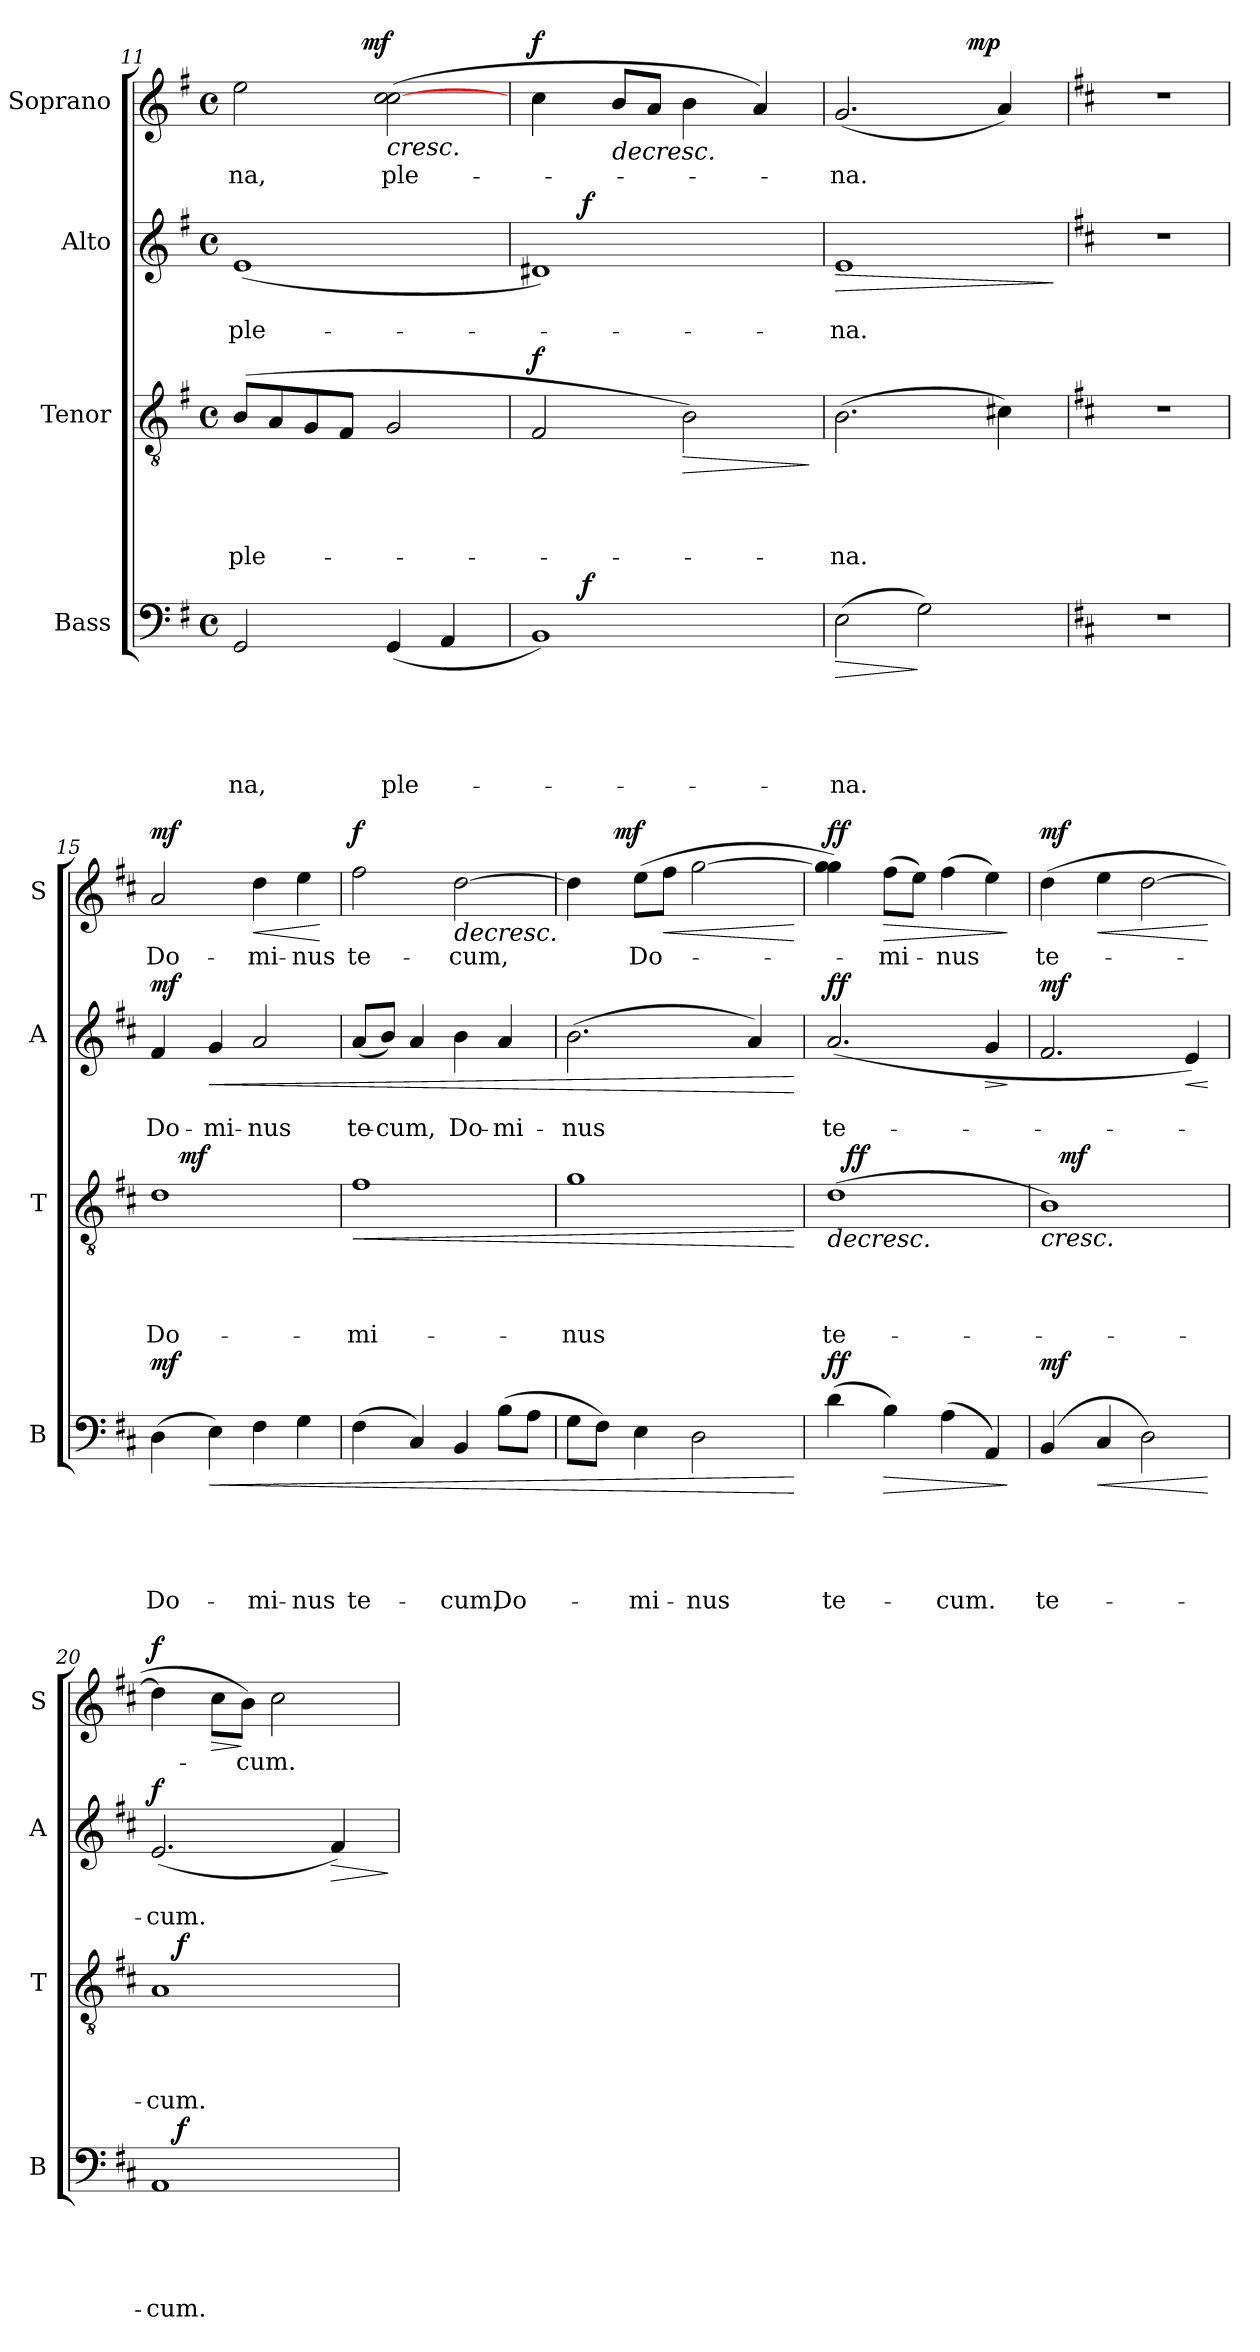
**kern	**text	**text	**text	**text	**text	**dynam	**kern	**text	**text	**text	**text	**dynam	**kern	**text	**text	**dynam	**kern	**text	**dynam
*part4	*part4	*part4	*part4	*part4	*part4	*part4	*part3	*part3	*part3	*part3	*part3	*part3	*part2	*part2	*part2	*part2	*part1	*part1	*part1
*staff4	*staff4	*staff4	*staff4	*staff4	*staff4	*staff4	*staff3	*staff3	*staff3	*staff3	*staff3	*staff3	*staff2	*staff2	*staff2	*staff2	*staff1	*staff1	*staff1
*I"Bass	*	*	*	*	*	*	*I"Tenor	*	*	*	*	*	*I"Alto	*	*	*	*I"Soprano	*	*
*I'B	*	*	*	*	*	*	*I'T	*	*	*	*	*	*I'A	*	*	*	*I'S	*	*
*clefF4	*	*	*	*	*	*	*clefGv2	*	*	*	*	*	*clefG2	*	*	*	*clefG2	*	*
*k[f#]	*	*	*	*	*	*	*k[f#]	*	*	*	*	*	*k[f#]	*	*	*	*k[f#]	*	*
*G:	*	*	*	*	*	*	*G:	*	*	*	*	*	*G:	*	*	*	*G:	*	*
*M4/4	*	*	*	*	*	*	*M4/4	*	*	*	*	*	*M4/4	*	*	*	*M4/4	*	*
*met(c)	*	*	*	*	*	*	*met(c)	*	*	*	*	*	*met(c)	*	*	*	*met(c)	*	*
=11	=11	=11	=11	=11	=11	=11	=11	=11	=11	=11	=11	=11	=11	=11	=11	=11	=11	=11	=11
!	!	!	!	!	!LO:LY:b	!	!	!	!	!	!LO:LY:b	!	!	!	!LO:LY:b	!	!	!LO:LY:b	!
*	*	*	*	*	*	*	*	*	*	*	*	*	*	*	*	*	*^	*	*
2GG/	.	.	.	.	-na,	.	(>8B/L	.	.	.	ple-	.	(<1e	.	ple-	.	2ee\	4..ryy	-na,	.
.	.	.	.	.	.	.	8A/	.	.	.	.	.	.	.	.	.	.	.	.	.
.	.	.	.	.	.	.	8G/	.	.	.	.	.	.	.	.	.	.	.	.	.
.	.	.	.	.	.	.	8F#/J	.	.	.	.	.	.	.	.	.	.	.	.	.
!	!	!	!	!	!	!	!	!	!	!	!	!	!	!	!	!	!	!	!	!LO:DY:a
.	.	.	.	.	.	.	.	.	.	.	.	.	.	.	.	.	.	2ryy	.	mf
!	!	!	!	!	!LO:LY:b	!	!	!	!	!	!	!	!	!	!	!	!	!	!LO:LY:b	!LO:HP:b
(<4GG/	.	.	.	.	ple-	.	2G/	.	.	.	.	.	.	.	.	.	(>2cc\ [>2cc\	.	ple-	<
4AA/	.	.	.	.	.	.	.	.	.	.	.	.	.	.	.	.	.	.	.	.
.	.	.	.	.	.	.	.	.	.	.	.	.	.	.	.	.	.	16ryy	.	.
=12	=12	=12	=12	=12	=12	=12	=12	=12	=12	=12	=12	=12	=12	=12	=12	=12	=12	=12	=12	=12
!	!	!	!	!	!	!	!	!	!	!	!	!LO:DY:a	!	!	!	!	!	!	!	!LO:DY:a
*^	*	*	*	*	*	*	*	*	*	*	*	*	*^	*	*	*	*v	*v	*	*
1BB)	8ryy	.	.	.	.	.	.	2F#/	.	.	.	.	f	1d#X)	8ryy	.	.	.	4cc\	.	f
.	32ryy	.	.	.	.	.	.	.	.	.	.	.	.	.	32ryy	.	.	.	.	.	.
!	!	!	!	!	!	!	!LO:DY:a	!	!	!	!	!	!	!	!	!	!	!LO:DY:a	!	!	!
.	2ryy	.	.	.	.	.	f	.	.	.	.	.	.	.	2ryy	.	.	f	.	.	.
!	!	!	!	!	!	!	!	!	!	!	!	!	!	!	!	!	!	!	!	!	!LO:HP:n=1:b
.	.	.	.	.	.	.	.	.	.	.	.	.	.	.	.	.	.	.	8b/L	.	[ >
.	.	.	.	.	.	.	.	.	.	.	.	.	.	.	.	.	.	.	8a/J	.	.
!	!	!	!	!	!	!	!	!	!	!	!	!	!LO:HP:b	!	!	!	!	!	!	!	!
.	.	.	.	.	.	.	.	2B\)	.	.	.	.	>	.	.	.	.	.	4b\	.	.
.	4ryy	.	.	.	.	.	.	.	.	.	.	.	.	.	4ryy	.	.	.	.	.	.
.	.	.	.	.	.	.	.	.	.	.	.	.	.	.	.	.	.	.	4a/)	.	.
.	16.ryy	.	.	.	.	.	.	.	.	.	.	.	.	.	16.ryy	.	.	.	.	.	.
.	.	.	.	.	.	.	.	.	.	.	.	.	]	.	.	.	.	.	.	.	.
=13	=13	=13	=13	=13	=13	=13	=13	=13	=13	=13	=13	=13	=13	=13	=13	=13	=13	=13	=13	=13	=13
!	!	!	!	!	!	!LO:LY:b	!LO:HP:b	!	!	!	!	!LO:LY:b	!	!	!	!	!LO:LY:b	!LO:HP:b	!	!LO:LY:b	!
*v	*v	*	*	*	*	*	*	*	*	*	*	*	*	*v	*v	*	*	*	*^	*	*
(>2E\	.	.	.	.	-na.	>	(>2.B\	.	.	.	-na.	.	1e	.	-na.	>	(<2.g/	2ryy	-na.	.
2G\)	.	.	.	.	.	]	.	.	.	.	.	.	.	.	.	.	.	8ryy	.	.
.	.	.	.	.	.	.	.	.	.	.	.	.	.	.	.	.	.	32ryy	.	.
!	!	!	!	!	!	!	!	!	!	!	!	!	!	!	!	!	!	!	!	!LO:DY:a
.	.	.	.	.	.	.	.	.	.	.	.	.	.	.	.	.	.	4ryy	.	mp
.	.	.	.	.	.	.	4c#X\)	.	.	.	.	.	.	.	.	.	4a/)	.	.	]
.	.	.	.	.	.	.	.	.	.	.	.	.	.	.	.	.	.	16.ryy	.	.
.	.	.	.	.	.	.	.	.	.	.	.	.	.	.	.	]	.	.	.	.
*	*	*	*	*	*	*	*	*	*	*	*	*	*	*	*	*	*v	*v	*	*
=14	=14	=14	=14	=14	=14	=14	=14	=14	=14	=14	=14	=14	=14	=14	=14	=14	=14	=14	=14
*k[f#c#]	*	*	*	*	*	*	*k[f#c#]	*	*	*	*	*	*k[f#c#]	*	*	*	*k[f#c#]	*	*
*D:	*	*	*	*	*	*	*D:	*	*	*	*	*	*D:	*	*	*	*D:	*	*
1r	.	.	.	.	.	.	1r	.	.	.	.	.	1r	.	.	.	1r	.	.
!!LO:PB:g=z
=15	=15	=15	=15	=15	=15	=15	=15	=15	=15	=15	=15	=15	=15	=15	=15	=15	=15	=15	=15
!	!	!	!	!	!LO:LY:b	!LO:DY:a	!	!	!	!	!LO:LY:b	!	!	!	!LO:LY:b	!LO:DY:a	!	!LO:LY:b	!LO:DY:a
*	*	*	*	*	*	*	*^	*	*	*	*	*	*	*	*	*	*	*	*
(>4D\	.	.	.	.	Do-	mf	1d	8ryy	.	.	.	Do-	.	4f#/	.	Do-	mf	2a/	Do-	mf
!	!	!	!	!	!	!	!	!	!	!	!	!	!LO:DY:a	!	!	!	!	!	!	!
.	.	.	.	.	.	.	.	2..ryy	.	.	.	.	mf	.	.	.	.	.	.	.
!	!	!	!	!	!	!LO:HP:b	!	!	!	!	!	!	!	!	!	!LO:LY:b	!LO:HP:b	!	!	!
4E\)	.	.	.	.	.	<	.	.	.	.	.	.	.	4g/	.	-mi-	<	.	.	.
!	!	!	!	!	!LO:LY:b	!	!	!	!	!	!	!	!	!	!	!LO:LY:b	!	!	!LO:LY:b	!LO:HP:b
4F#\	.	.	.	.	-mi-	.	.	.	.	.	.	.	.	2a/	.	-nus	.	4dd\	-mi-	<
!	!	!	!	!	!LO:LY:b	!	!	!	!	!	!	!	!	!	!	!	!	!	!LO:LY:b	!
4G\	.	.	.	.	-nus	.	.	.	.	.	.	.	.	.	.	.	.	4ee\	-nus	.
.	.	.	.	.	.	.	.	.	.	.	.	.	.	.	.	.	.	.	.	[
=16	=16	=16	=16	=16	=16	=16	=16	=16	=16	=16	=16	=16	=16	=16	=16	=16	=16	=16	=16	=16
!	!	!	!	!	!LO:LY:b	!	!	!	!	!	!	!LO:LY:b	!LO:HP:b	!	!	!LO:LY:b	!	!	!LO:LY:b	!LO:DY:a
*	*	*	*	*	*	*	*v	*v	*	*	*	*	*	*	*	*	*	*	*	*
(>4F#\	.	.	.	.	te-	.	1f#	.	.	.	-mi-	<	(<8a/L	.	te-	.	2ff#\	te-	f
!	!	!	!	!	!	!	!	!	!	!	!	!	!	!	!LO:LY:b	!	!	!	!
.	.	.	.	.	.	.	.	.	.	.	.	.	8b/J)	.	-cum,	.	.	.	.
4C#/)	.	.	.	.	.	.	.	.	.	.	.	.	4a/	.	.	.	.	.	.
!	!	!	!	!	!LO:LY:b	!	!	!	!	!	!	!	!	!	!LO:LY:b	!	!	!LO:LY:b	!LO:HP:b
4BB/	.	.	.	.	-cum,	.	.	.	.	.	.	.	4b\	.	Do-	.	[>2dd\	-cum,	>
!	!	!	!	!	!LO:LY:b	!	!	!	!	!	!	!	!	!	!LO:LY:b	!	!	!	!
(>8B\L	.	.	.	.	Do-	.	.	.	.	.	.	.	4a/	.	-mi-	.	.	.	.
8A\J	.	.	.	.	.	.	.	.	.	.	.	.	.	.	.	.	.	.	.
=17	=17	=17	=17	=17	=17	=17	=17	=17	=17	=17	=17	=17	=17	=17	=17	=17	=17	=17	=17
!	!	!	!	!	!	!	!	!	!	!	!LO:LY:b	!	!	!	!LO:LY:b	!	!	!	!
*	*	*	*	*	*	*	*	*	*	*	*	*	*	*	*	*	*^	*	*
8G\L	.	.	.	.	.	.	1g	.	.	.	-nus	.	(>2.b\	.	-nus	.	4dd\]	8.ryy	.	.
8F#\J)	.	.	.	.	.	.	.	.	.	.	.	.	.	.	.	.	.	.	.	.
!	!	!	!	!	!	!	!	!	!	!	!	!	!	!	!	!	!	!	!	!LO:DY:a
.	.	.	.	.	.	.	.	.	.	.	.	.	.	.	.	.	.	2ryy	.	mf
!	!	!	!	!	!LO:LY:b	!	!	!	!	!	!	!	!	!	!	!	!	!	!LO:LY:b	!
4E\	.	.	.	.	-mi-	.	.	.	.	.	.	.	.	.	.	.	(>8ee\L	.	Do-	]
!	!	!	!	!	!	!	!	!	!	!	!	!	!	!	!	!	!	!	!	!LO:HP:b
.	.	.	.	.	.	.	.	.	.	.	.	.	.	.	.	.	8ff#\J	.	.	<
!	!	!	!	!	!LO:LY:b	!	!	!	!	!	!	!	!	!	!	!	!	!	!	!
2D\	.	.	.	.	-nus	.	.	.	.	.	.	.	.	.	.	.	[>2gg\	.	.	.
.	.	.	.	.	.	.	.	.	.	.	.	.	.	.	.	.	.	4ryy	.	.
.	.	.	.	.	.	.	.	.	.	.	.	.	4a/)	.	.	.	.	.	.	.
.	.	.	.	.	.	.	.	.	.	.	.	.	.	.	.	.	.	16ryy	.	.
.	.	.	.	.	.	[	.	.	.	.	.	[	.	.	.	[	.	.	.	[
=18	=18	=18	=18	=18	=18	=18	=18	=18	=18	=18	=18	=18	=18	=18	=18	=18	=18	=18	=18	=18
!	!	!	!	!	!LO:LY:b	!LO:DY:a	!	!	!	!	!LO:LY:b	!LO:HP:b	!	!	!LO:LY:b	!LO:DY:a	!	!	!	!LO:DY:a
*	*	*	*	*	*	*	*^	*	*	*	*	*	*	*	*	*	*v	*v	*	*
(>4d\	.	.	.	.	te-	ff	(>1d	16ryy	.	.	.	te-	>	(<2.a/	.	te-	ff	4gg\] 4gg\)	.	ff
!	!	!	!	!	!	!	!	!	!	!	!	!	!LO:DY:a	!	!	!	!	!	!	!
.	.	.	.	.	.	.	.	2...ryy	.	.	.	.	ff	.	.	.	.	.	.	.
!	!	!	!	!	!	!LO:HP:b	!	!	!	!	!	!	!	!	!	!	!	!	!LO:LY:b	!LO:HP:b
4B\)	.	.	.	.	.	>	.	.	.	.	.	.	.	.	.	.	.	(>8ff#\L	-mi-	>
.	.	.	.	.	.	.	.	.	.	.	.	.	.	.	.	.	.	8ee\J)	.	.
!	!	!	!	!	!LO:LY:b	!	!	!	!	!	!	!	!	!	!	!	!	!	!LO:LY:b	!
(>4A\	.	.	.	.	-cum.	.	.	.	.	.	.	.	.	.	.	.	.	(>4ff#\	-nus	.
!	!	!	!	!	!	!	!	!	!	!	!	!	!	!	!	!	!LO:HP:b	!	!	!
4AA/)	.	.	.	.	.	.	.	.	.	.	.	.	.	4g/	.	.	>	4ee\)	.	.
.	.	.	.	.	.	]	.	.	.	.	.	.	.	.	.	.	]	.	.	]
=19	=19	=19	=19	=19	=19	=19	=19	=19	=19	=19	=19	=19	=19	=19	=19	=19	=19	=19	=19	=19
!	!	!	!	!	!LO:LY:b	!LO:DY:a	!	!	!	!	!	!	!LO:HP:b	!	!	!	!LO:DY:a	!	!LO:LY:b	!LO:DY:a
(>4BB/	.	.	.	.	te-	mf	1B)	16ryy	.	.	.	.	<	2.f#/	.	.	mf	(>4dd\	te-	mf
!	!	!	!	!	!	!	!	!	!	!	!	!	!LO:DY:a	!	!	!	!	!	!	!
.	.	.	.	.	.	.	.	2...ryy	.	.	.	.	mf	.	.	.	.	.	.	.
!	!	!	!	!	!	!LO:HP:b	!	!	!	!	!	!	!	!	!	!	!	!	!	!LO:HP:b
4C#/	.	.	.	.	.	<	.	.	.	.	.	.	.	.	.	.	.	4ee\	.	<
2D\)	.	.	.	.	.	.	.	.	.	.	.	.	.	.	.	.	.	[>2dd\	.	.
!	!	!	!	!	!	!	!	!	!	!	!	!	!	!	!	!	!LO:HP:b	!	!	!
.	.	.	.	.	.	.	.	.	.	.	.	.	.	4e/)	.	.	<	.	.	.
.	.	.	.	.	.	[	.	.	.	.	.	.	]	.	.	.	[	.	.	[
=20	=20	=20	=20	=20	=20	=20	=20	=20	=20	=20	=20	=20	=20	=20	=20	=20	=20	=20	=20	=20
!	!	!	!	!	!LO:LY:b	!	!	!	!	!	!	!LO:LY:b	!	!	!	!LO:LY:b	!LO:DY:a	!	!	!LO:DY:a
*^	*	*	*	*	*	*	*	*	*	*	*	*	*	*	*	*	*	*	*	*
1AA	16.ryy	.	.	.	.	-cum.	.	1A	16.ryy	.	.	.	-cum.	.	(<2.e/	.	-cum.	f	4dd\]	.	f
!	!	!	!	!	!	!	!LO:DY:a	!	!	!	!	!	!	!LO:DY:a	!	!	!	!	!	!	!
.	2ryy	.	.	.	.	.	f	.	2ryy	.	.	.	.	f	.	.	.	.	.	.	.
!	!	!	!	!	!	!	!	!	!	!	!	!	!	!	!	!	!	!	!	!	!LO:HP:b
.	.	.	.	.	.	.	.	.	.	.	.	.	.	.	.	.	.	.	8cc#\L	.	>
!	!	!	!	!	!	!	!	!	!	!	!	!	!	!	!	!	!	!	!	!LO:LY:b	!
.	.	.	.	.	.	.	.	.	.	.	.	.	.	.	.	.	.	.	8b\J)	-cum.	]
.	.	.	.	.	.	.	.	.	.	.	.	.	.	.	.	.	.	.	2cc#\	.	.
.	4ryy	.	.	.	.	.	.	.	4ryy	.	.	.	.	.	.	.	.	.	.	.	.
!	!	!	!	!	!	!	!	!	!	!	!	!	!	!	!	!	!	!LO:HP:b	!	!	!
.	.	.	.	.	.	.	.	.	.	.	.	.	.	.	4f#/)	.	.	>	.	.	.
.	8ryy	.	.	.	.	.	.	.	8ryy	.	.	.	.	.	.	.	.	.	.	.	.
.	32ryy	.	.	.	.	.	.	.	32ryy	.	.	.	.	.	.	.	.	.	.	.	.
.	.	.	.	.	.	.	.	.	.	.	.	.	.	[	.	.	.	]	.	.	.
*v	*v	*	*	*	*	*	*	*	*	*	*	*	*	*	*	*	*	*	*	*	*
*	*	*	*	*	*	*	*v	*v	*	*	*	*	*	*	*	*	*	*	*	*
=	=	=	=	=	=	=	=	=	=	=	=	=	=	=	=	=	=	=	=
*-	*-	*-	*-	*-	*-	*-	*-	*-	*-	*-	*-	*-	*-	*-	*-	*-	*-	*-	*-
